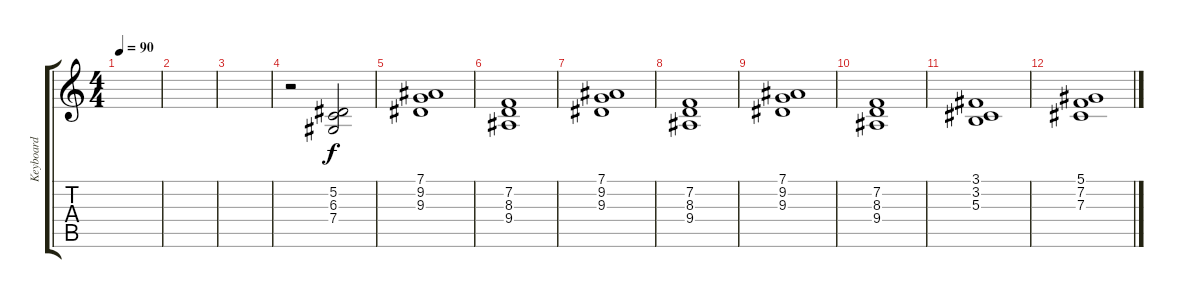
\track ("Keyboard" "Keyboard") {instrument synthbrass1}
\staff {score tabs}
\tuning (Eb4 Bb3 Gb3 Db3 Ab2 Eb2) {hide}
\ts (4 4)
\tempo 90
\clef g2
\ks c
|
|
|
r.2 (5.2 6.3 7.4).2{volume 16 instrument stringensemble1} |
(7.1 9.2 9.3).1{volume 10 instrument stringensemble1} |
(7.2 8.3 9.4).1 |
(7.1 9.2 9.3).1 |
(7.2 8.3 9.4).1 |
(7.1 9.2 9.3).1 |
(7.2 8.3 9.4).1 |
(3.1 3.2 5.3).1 |
(5.1 7.2 7.3).1
